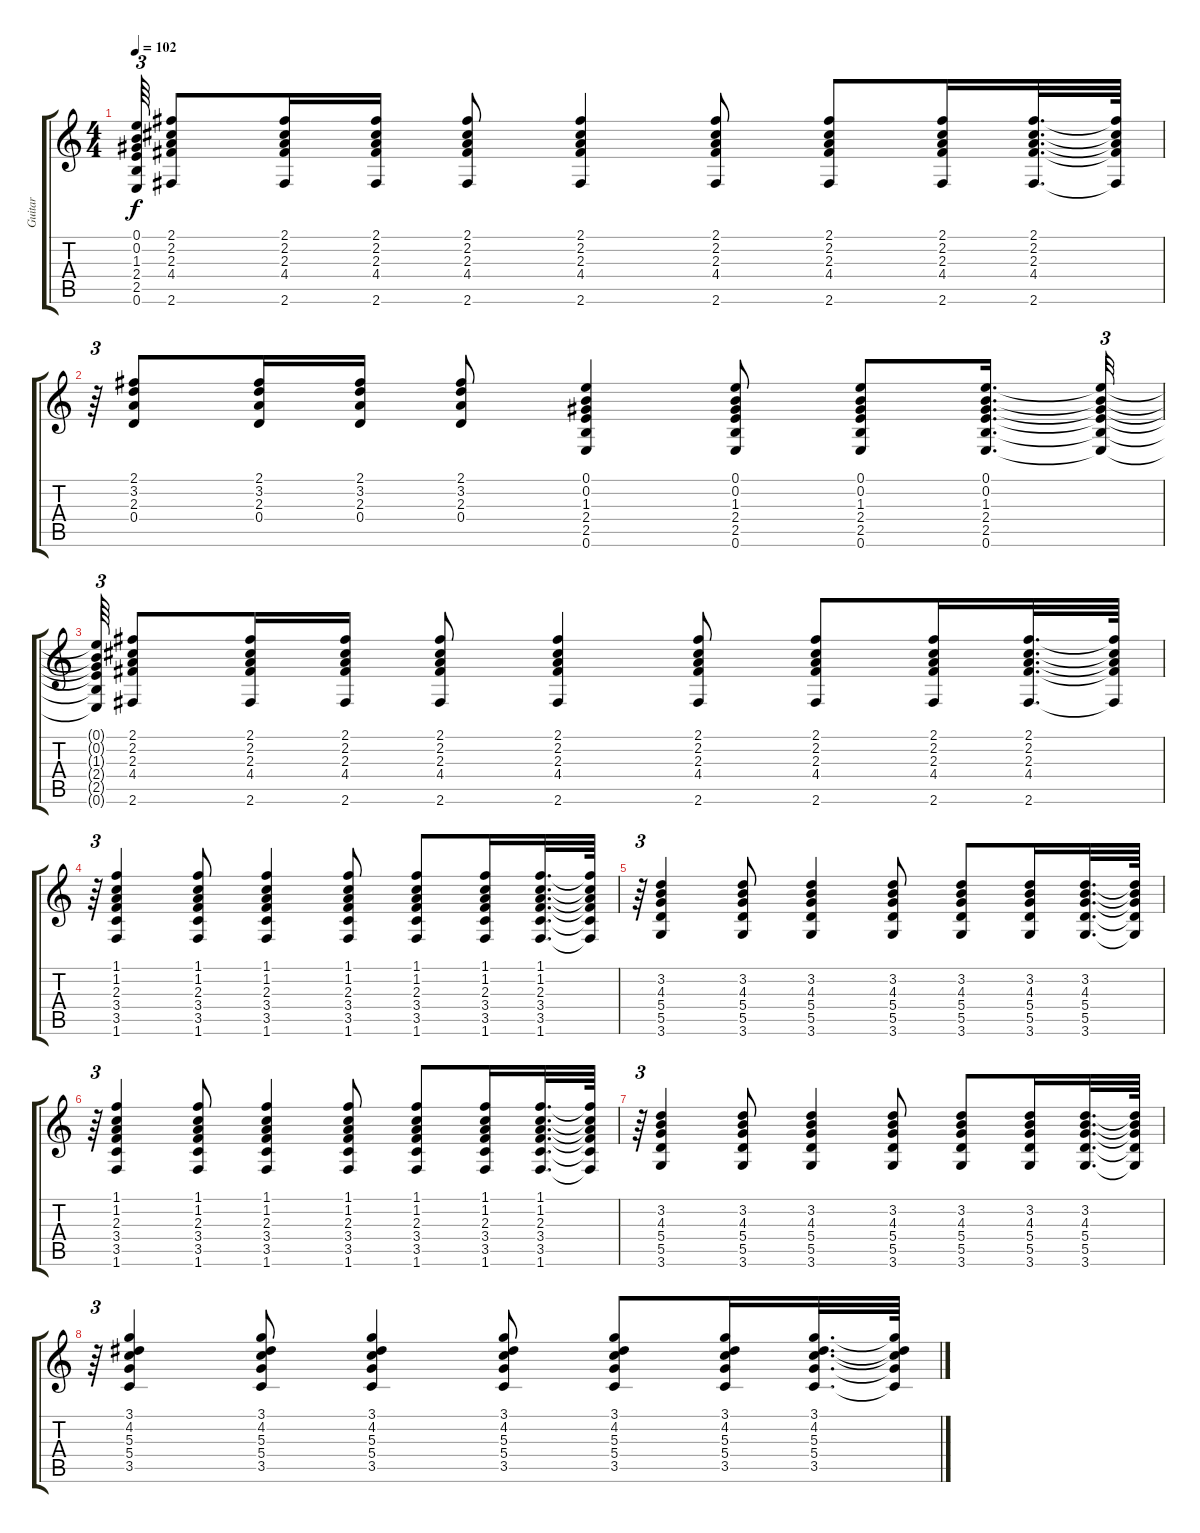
\track ("Guitar" "Guitar") {instrument acousticguitarsteel}
\staff {score tabs}
\tuning (E4 B3 G3 D3 A2 E2) {hide}
\ts (4 4)
\tempo 102
\clef g2
\ks c
(0.1{t} 0.2{t} 1.3{t} 2.4{t} 2.5{t} 0.6{t}).64{tu (3 2) dy f} (2.1 2.2 2.3 4.4 2.6).8 (2.1 2.2 2.3 4.4 2.6).16 (2.1 2.2 2.3 4.4 2.6).16 (2.1 2.2 2.3 4.4 2.6).8 (2.1 2.2 2.3 4.4 2.6).4 (2.1 2.2 2.3 4.4 2.6).8 (2.1 2.2 2.3 4.4 2.6).8 (2.1 2.2 2.3 4.4 2.6).16 (2.1 2.2 2.3 4.4 2.6).32{d} (2.1{t} 2.2{t} 2.3{t} 4.4{t} 2.6{t}).64 |
r.64{tu (3 2)} (2.1 3.2 2.3 0.4).8 (2.1 3.2 2.3 0.4).16 (2.1 3.2 2.3 0.4).16 (2.1 3.2 2.3 0.4).8 (0.1 0.2 1.3 2.4 2.5 0.6).4 (0.1 0.2 1.3 2.4 2.5 0.6).8 (0.1 0.2 1.3 2.4 2.5 0.6).8 (0.1 0.2 1.3 2.4 2.5 0.6).16{d} (0.1{t} 0.2{t} 1.3{t} 2.4{t} 2.5{t} 0.6{t}).32{tu (3 2)} |
(0.1{t} 0.2{t} 1.3{t} 2.4{t} 2.5{t} 0.6{t}).64{tu (3 2)} (2.1 2.2 2.3 4.4 2.6).8 (2.1 2.2 2.3 4.4 2.6).16 (2.1 2.2 2.3 4.4 2.6).16 (2.1 2.2 2.3 4.4 2.6).8 (2.1 2.2 2.3 4.4 2.6).4 (2.1 2.2 2.3 4.4 2.6).8 (2.1 2.2 2.3 4.4 2.6).8 (2.1 2.2 2.3 4.4 2.6).16 (2.1 2.2 2.3 4.4 2.6).32{d} (2.1{t} 2.2{t} 2.3{t} 4.4{t} 2.6{t}).64 |
r.64{tu (3 2)} (1.1 1.2 2.3 3.4 3.5 1.6).4 (1.1 1.2 2.3 3.4 3.5 1.6).8 (1.1 1.2 2.3 3.4 3.5 1.6).4 (1.1 1.2 2.3 3.4 3.5 1.6).8 (1.1 1.2 2.3 3.4 3.5 1.6).8 (1.1 1.2 2.3 3.4 3.5 1.6).16 (1.1 1.2 2.3 3.4 3.5 1.6).32{d} (1.1{t} 1.2{t} 2.3{t} 3.4{t} 3.5{t} 1.6{t}).64 |
r.64{tu (3 2)} (3.2 4.3 5.4 5.5 3.6).4 (3.2 4.3 5.4 5.5 3.6).8 (3.2 4.3 5.4 5.5 3.6).4 (3.2 4.3 5.4 5.5 3.6).8 (3.2 4.3 5.4 5.5 3.6).8 (3.2 4.3 5.4 5.5 3.6).16 (3.2 4.3 5.4 5.5 3.6).32{d} (3.2{t} 4.3{t} 5.4{t} 5.5{t} 3.6{t}).64 |
r.64{tu (3 2)} (1.1 1.2 2.3 3.4 3.5 1.6).4 (1.1 1.2 2.3 3.4 3.5 1.6).8 (1.1 1.2 2.3 3.4 3.5 1.6).4 (1.1 1.2 2.3 3.4 3.5 1.6).8 (1.1 1.2 2.3 3.4 3.5 1.6).8 (1.1 1.2 2.3 3.4 3.5 1.6).16 (1.1 1.2 2.3 3.4 3.5 1.6).32{d} (1.1{t} 1.2{t} 2.3{t} 3.4{t} 3.5{t} 1.6{t}).64 |
r.64{tu (3 2)} (3.2 4.3 5.4 5.5 3.6).4 (3.2 4.3 5.4 5.5 3.6).8 (3.2 4.3 5.4 5.5 3.6).4 (3.2 4.3 5.4 5.5 3.6).8 (3.2 4.3 5.4 5.5 3.6).8 (3.2 4.3 5.4 5.5 3.6).16 (3.2 4.3 5.4 5.5 3.6).32{d} (3.2{t} 4.3{t} 5.4{t} 5.5{t} 3.6{t}).64 |
r.64{tu (3 2)} (3.1 4.2 5.3 5.4 3.5).4 (3.1 4.2 5.3 5.4 3.5).8 (3.1 4.2 5.3 5.4 3.5).4 (3.1 4.2 5.3 5.4 3.5).8 (3.1 4.2 5.3 5.4 3.5).8 (3.1 4.2 5.3 5.4 3.5).16 (3.1 4.2 5.3 5.4 3.5).32{d} (3.1{t} 4.2{t} 5.3{t} 5.4{t} 3.5{t}).64
